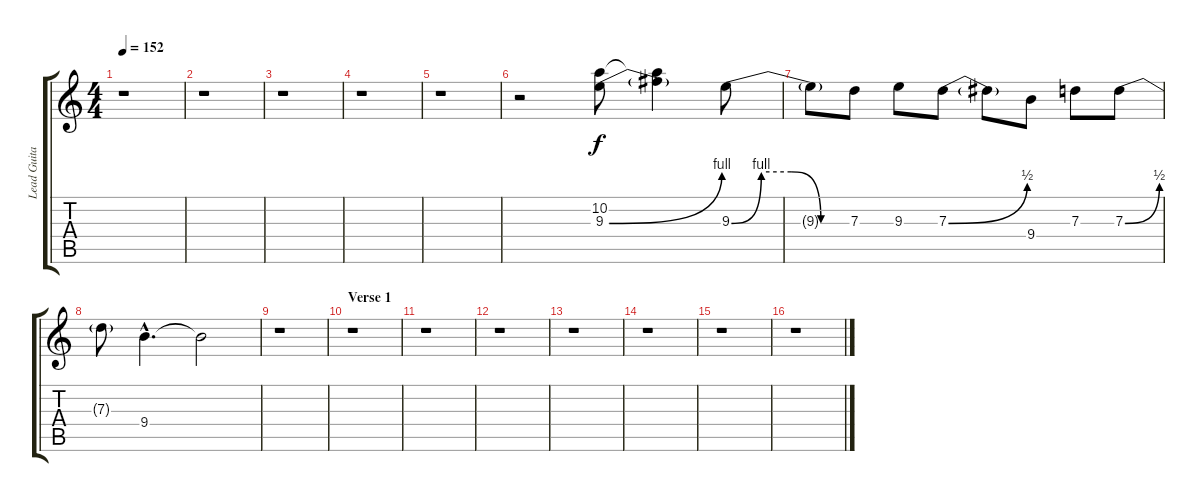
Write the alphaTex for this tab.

\track ("Lead Guitar" "Lead Guita") {instrument overdrivenguitar}
\staff {score tabs}
\tuning (E4 B3 G3 D3 A2 E2) {hide}
\ts (4 4)
\tempo 152
\clef g2
\ks c
r.1{dy f} |
r.1 |
r.1 |
r.1 |
r.1 |
r.2 (10.2 9.3{be (bend 0 0 60 4)}).8 (10.2{t} 9.3{t}).4 9.3{be (custom 0 0 15 4 30 4 45 0 60 0)}.8 |
9.3{t}.8 7.3.8 9.3.8 7.3{be (bend 0 0 60 2)}.8 7.3{t}.8 9.4.8 7.3.8 7.3{be (bend 0 0 60 2)}.8 |
7.3{t}.8 9.4{hac}.4{d} 9.4{t}.2 |
r.1 |
\section ("" "Verse 1")
r.1 |
r.1 |
r.1 |
r.1 |
r.1 |
r.1 |
r.1
